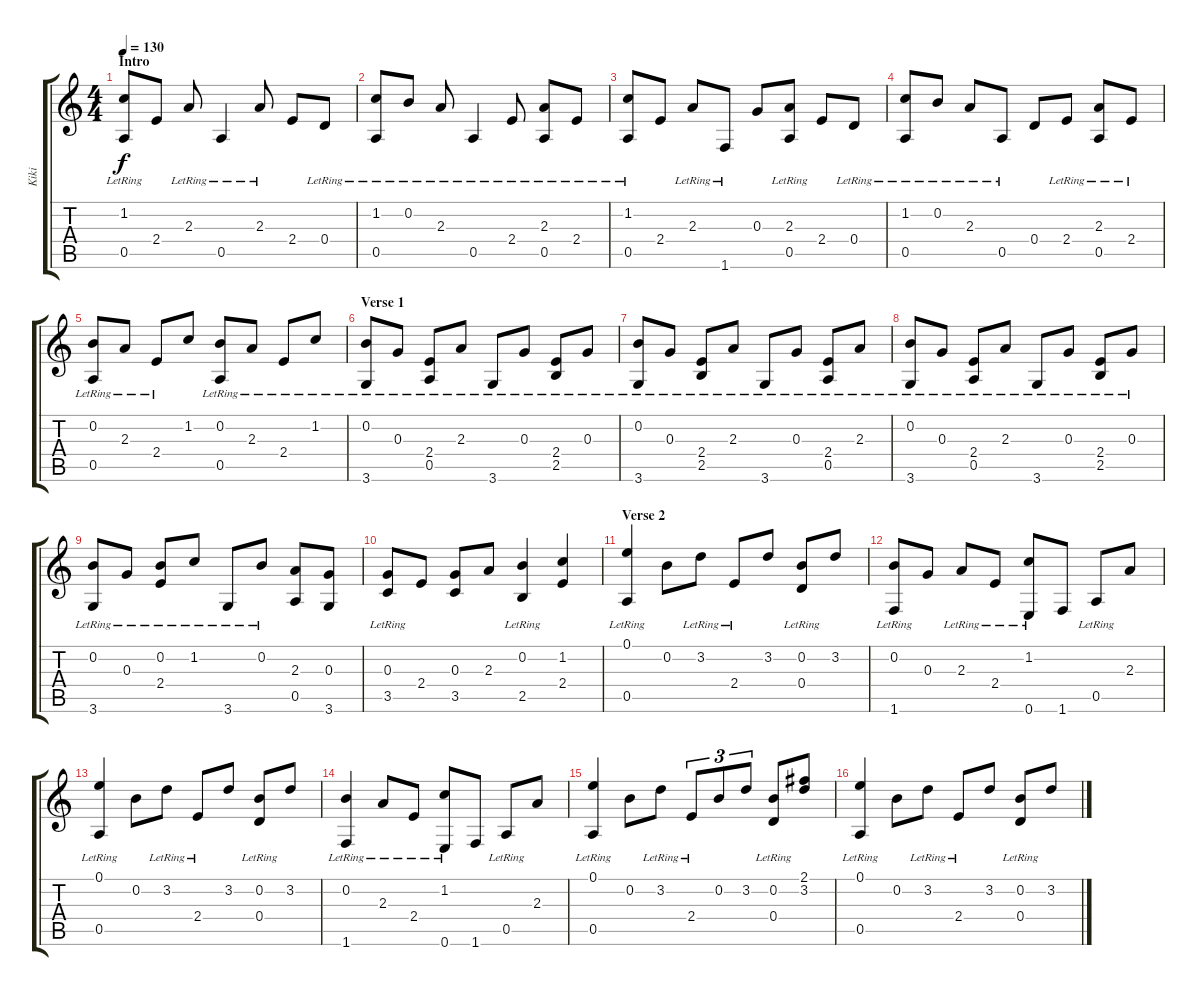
\track ("Kiki" "Kiki") {instrument acousticguitarnylon}
\staff {score tabs}
\tuning (E4 B3 G3 D3 A2 E2) {hide}
\ts (4 4)
\section ("" "Intro")
\tempo 130
\clef g2
\ks c
(1.2{lr} 0.5{lr}).8{dy f instrument acousticguitarnylon} 2.4.8 2.3{lr}.8 0.5{lr}.4 2.3{lr}.8 2.4.8 0.4{lr}.8 |
(1.2 0.5{lr}).8 0.2{lr}.8 2.3{lr}.8 0.5{lr}.4 2.4{lr}.8 (2.3{lr} 0.5).8 2.4{lr}.8 |
(1.2{lr} 0.5{lr}).8 2.4.8 2.3{lr}.8 1.6{lr}.8 0.3.8 (2.3{lr} 0.5{lr}).8 2.4.8 0.4{lr}.8 |
(1.2 0.5{lr}).8 0.2{lr}.8 2.3{lr}.8 0.5{lr}.8 0.4.8 2.4{lr}.8 (2.3{lr} 0.5).8 2.4{lr}.8 |
(0.2 0.5{lr}).8 2.3{lr}.8 2.4{lr}.8 1.2.8 (0.2{lr} 0.5{lr}).8 2.3{lr}.8 2.4{lr}.8 1.2{lr}.8 |
\section ("" "Verse 1")
(0.2{lr} 3.6{lr}).8 0.3{lr}.8 (2.4{lr} 0.5{lr}).8 2.3{lr}.8 3.6{lr}.8 0.3{lr}.8 (2.4{lr} 2.5{lr}).8 0.3{lr}.8 |
(0.2{lr} 3.6{lr}).8 0.3{lr}.8 (2.4{lr} 2.5{lr}).8 2.3{lr}.8 3.6{lr}.8 0.3{lr}.8 (2.4{lr} 0.5{lr}).8 2.3{lr}.8 |
(0.2{lr} 3.6{lr}).8 0.3{lr}.8 (2.4{lr} 0.5{lr}).8 2.3{lr}.8 3.6{lr}.8 0.3{lr}.8 (2.4{lr} 2.5{lr}).8 0.3{lr}.8 |
(0.2{lr} 3.6{lr}).8 0.3{lr}.8 (0.2 2.4{lr}).8 1.2{lr}.8 3.6{lr}.8 0.2{lr}.8 (2.3 0.5).8 (0.3 3.6).8 |
(0.3{lr} 3.5{lr}).8 2.4.8 (0.3 3.5).8 2.3.8 (0.2 2.5{lr}).4 (1.2 2.4).4 |
\section ("" "Verse 2")
(0.1{lr} 0.5{lr}).4 0.2.8 3.2{lr}.8 2.4{lr}.8 3.2.8 (0.2 0.4{lr}).8 3.2.8 |
(0.2{lr} 1.6).8 0.3.8 2.3{lr}.8 2.4{lr}.8 (1.2{lr} 0.6).8 1.6.8 0.5{lr}.8 2.3.8 |
(0.1{lr} 0.5{lr}).4 0.2.8 3.2{lr}.8 2.4{lr}.8 3.2.8 (0.2 0.4{lr}).8 3.2.8 |
(0.2{lr} 1.6).4 2.3{lr}.8 2.4{lr}.8 (1.2{lr} 0.6).8 1.6.8 0.5{lr}.8 2.3.8 |
(0.1{lr} 0.5{lr}).4 0.2.8 3.2{lr}.8 2.4{lr}.8{tu (3 2)} 0.2.8{tu (3 2)} 3.2.8{tu (3 2)} (0.2 0.4{lr}).8 (2.1 3.2).8 |
(0.1{lr} 0.5{lr}).4 0.2.8 3.2{lr}.8 2.4{lr}.8 3.2.8 (0.2 0.4{lr}).8 3.2.8
